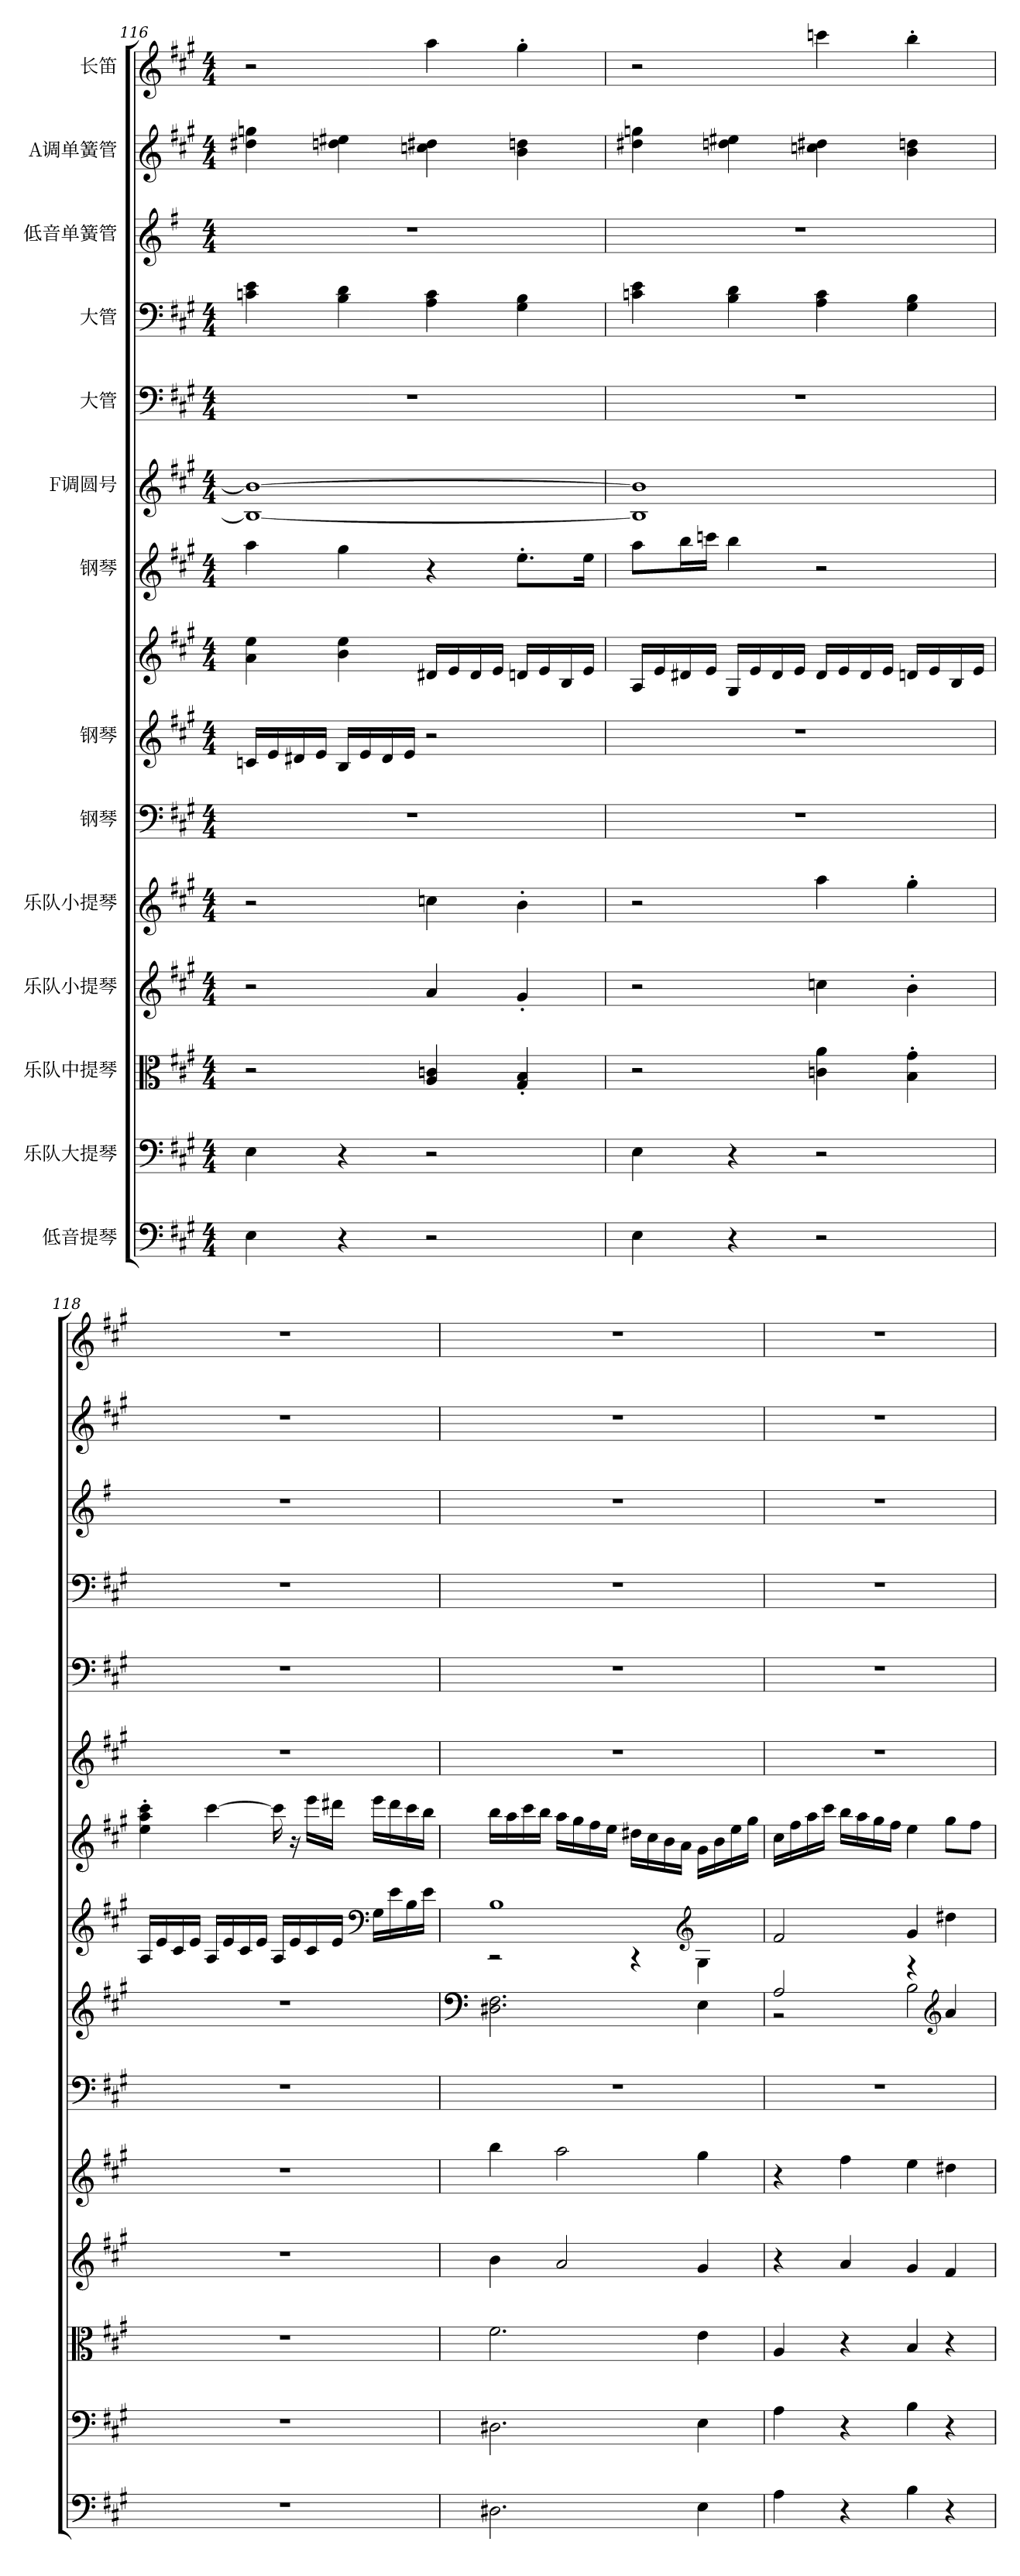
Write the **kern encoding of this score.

**kern	**kern	**kern	**kern	**kern	**kern	**kern	**kern	**kern	**kern	**kern	**kern	**kern	**kern	**kern
*part14	*part13	*part12	*part11	*part10	*part9	*part8	*part8	*part7	*part6	*part5	*part4	*part3	*part2	*part1
*staff15	*staff14	*staff13	*staff12	*staff11	*staff10	*staff9	*staff8	*staff7	*staff6	*staff5	*staff4	*staff3	*staff2	*staff1
*I"低音提琴	*I"乐队大提琴	*I"乐队中提琴	*I"乐队小提琴	*I"乐队小提琴	*I"钢琴	*I"钢琴	*	*I"钢琴	*I"F调圆号	*I"大管	*I"大管	*I"低音单簧管	*I"A调单簧管	*I"长笛
*clefF4	*clefF4	*clefC3	*clefG2	*clefG2	*clefF4	*clefG2	*clefG2	*clefG2	*clefG2	*clefF4	*clefF4	*clefG2	*clefG2	*clefG2
*ITrd7c12	*	*	*	*	*	*	*	*	*ITrd4c7	*	*	*ITrd8c14	*ITrd2c3	*
*k[f#c#g#]	*k[f#c#g#]	*k[f#c#g#]	*k[f#c#g#]	*k[f#c#g#]	*k[f#c#g#]	*k[f#c#g#]	*k[f#c#g#]	*k[f#c#g#]	*k[f#c#]	*k[f#c#g#]	*k[f#c#g#]	*k[f#]	*k[f#c#g#d#a#e#]	*k[f#c#g#]
*M4/4	*M4/4	*M4/4	*M4/4	*M4/4	*M4/4	*M4/4	*M4/4	*M4/4	*M4/4	*M4/4	*M4/4	*M4/4	*M4/4	*M4/4
=116	=116	=116	=116	=116	=116	=116	=116	=116	=116	=116	=116	=116	=116	=116
4EE\	4E\	2r	2r	2r	1r	16cn/LL	4a\ 4ee\	4aa\	1E_ 1e_	1r	4cn\ 4e\	1r	4b#X\ 4een\	2r
.	.	.	.	.	.	16e/	.	.	.	.	.	.	.	.
.	.	.	.	.	.	16d#X/	.	.	.	.	.	.	.	.
.	.	.	.	.	.	16e/JJ	.	.	.	.	.	.	.	.
4r	4r	.	.	.	.	16B/LL	4b\ 4ee\	4gg#\	.	.	4B\ 4d\	.	4bn\ 4cc##X\	.
.	.	.	.	.	.	16e/	.	.	.	.	.	.	.	.
.	.	.	.	.	.	16d#/	.	.	.	.	.	.	.	.
.	.	.	.	.	.	16e/JJ	.	.	.	.	.	.	.	.
2r	2r	4A/ 4cn/	4a/	4ccn\	.	2r	16d#X/LL	4r	.	.	4A\ 4c\	.	4an\ 4b#X\	4aa\
.	.	.	.	.	.	.	16e/	.	.	.	.	.	.	.
.	.	.	.	.	.	.	16d#/	.	.	.	.	.	.	.
.	.	.	.	.	.	.	16e/JJ	.	.	.	.	.	.	.
.	.	4G#/' 4B/'	4g#'/	4b'\	.	.	16dn/LL	8.ee'\L	.	.	4G#\ 4B\	.	4g#\ 4bn\	4gg#'\
.	.	.	.	.	.	.	16e/	.	.	.	.	.	.	.
.	.	.	.	.	.	.	16B/	.	.	.	.	.	.	.
.	.	.	.	.	.	.	16e/JJ	16ee\Jk	.	.	.	.	.	.
!!LO:PB:g=z
=117	=117	=117	=117	=117	=117	=117	=117	=117	=117	=117	=117	=117	=117	=117
4EE\	4E\	2r	2r	2r	1r	1r	16A/LL	8aa\L	1E] 1e]	1r	4cn\ 4e\	1r	4b#X\ 4een\	2r
.	.	.	.	.	.	.	16e/	.	.	.	.	.	.	.
.	.	.	.	.	.	.	16d#X/	16bb\L	.	.	.	.	.	.
.	.	.	.	.	.	.	16e/JJ	16cccn\JJ	.	.	.	.	.	.
4r	4r	.	.	.	.	.	16G#/LL	4bb\	.	.	4B\ 4d\	.	4bn\ 4cc##X\	.
.	.	.	.	.	.	.	16e/	.	.	.	.	.	.	.
.	.	.	.	.	.	.	16d#/	.	.	.	.	.	.	.
.	.	.	.	.	.	.	16e/JJ	.	.	.	.	.	.	.
2r	2r	4cn\ 4a\	4ccn\	4aa\	.	.	16d#/LL	2r	.	.	4A\ 4c\	.	4an\ 4b#X\	4cccn\
.	.	.	.	.	.	.	16e/	.	.	.	.	.	.	.
.	.	.	.	.	.	.	16d#/	.	.	.	.	.	.	.
.	.	.	.	.	.	.	16e/JJ	.	.	.	.	.	.	.
.	.	4B\' 4g#\'	4b'\	4gg#'\	.	.	16dn/LL	.	.	.	4G#\ 4B\	.	4g#\ 4bn\	4bb'\
.	.	.	.	.	.	.	16e/	.	.	.	.	.	.	.
.	.	.	.	.	.	.	16B/	.	.	.	.	.	.	.
.	.	.	.	.	.	.	16e/JJ	.	.	.	.	.	.	.
=118	=118	=118	=118	=118	=118	=118	=118	=118	=118	=118	=118	=118	=118	=118
*	*	*	*	*	*	*	*	*	*	*	*	*	*	*MM124
1r	1r	1r	1r	1r	1r	1r	16A/LL	4ee\' 4aa\' 4ccc#\'	1r	1r	1r	1r	1r	1r
.	.	.	.	.	.	.	16e/	.	.	.	.	.	.	.
.	.	.	.	.	.	.	16c#/	.	.	.	.	.	.	.
.	.	.	.	.	.	.	16e/JJ	.	.	.	.	.	.	.
.	.	.	.	.	.	.	16A/LL	[4ccc#\	.	.	.	.	.	.
.	.	.	.	.	.	.	16e/	.	.	.	.	.	.	.
.	.	.	.	.	.	.	16c#/	.	.	.	.	.	.	.
.	.	.	.	.	.	.	16e/JJ	.	.	.	.	.	.	.
.	.	.	.	.	.	.	16A/LL	16ccc#\]	.	.	.	.	.	.
.	.	.	.	.	.	.	16e/	16r	.	.	.	.	.	.
.	.	.	.	.	.	.	16c#/	16eee\LL	.	.	.	.	.	.
.	.	.	.	.	.	.	16e/JJ	16ddd#X\JJ	.	.	.	.	.	.
*	*	*	*	*	*	*	*clefF4	*	*	*	*	*	*	*
.	.	.	.	.	.	.	16G#\LL	16eee\LL	.	.	.	.	.	.
.	.	.	.	.	.	.	16e\	16ddd#\	.	.	.	.	.	.
.	.	.	.	.	.	.	16B\	16ccc#\	.	.	.	.	.	.
.	.	.	.	.	.	.	16e\JJ	16bb\JJ	.	.	.	.	.	.
!!LO:PB:g=z
=119	=119	=119	=119	=119	=119	=119	=119	=119	=119	=119	=119	=119	=119	=119
*	*	*	*	*	*	*clefF4	*	*	*	*	*	*	*	*
*	*	*	*	*	*	*	*^	*	*	*	*	*	*	*
2.DD#X\	2.D#X\	2.f#\	4b\	4bb\	1r	2.D#X\ 2.F#\	1B	2r	16bb\LL	1r	1r	1r	1r	1r	1r
.	.	.	.	.	.	.	.	.	16aa\	.	.	.	.	.	.
.	.	.	.	.	.	.	.	.	16ccc#\	.	.	.	.	.	.
.	.	.	.	.	.	.	.	.	16bb\JJ	.	.	.	.	.	.
.	.	.	2a/	2aa\	.	.	.	.	16aa\LL	.	.	.	.	.	.
.	.	.	.	.	.	.	.	.	16gg#\	.	.	.	.	.	.
.	.	.	.	.	.	.	.	.	16ff#\	.	.	.	.	.	.
.	.	.	.	.	.	.	.	.	16ee\JJ	.	.	.	.	.	.
.	.	.	.	.	.	.	.	4r	16dd#X\LL	.	.	.	.	.	.
.	.	.	.	.	.	.	.	.	16cc#\	.	.	.	.	.	.
.	.	.	.	.	.	.	.	.	16b\	.	.	.	.	.	.
.	.	.	.	.	.	.	.	.	16a\JJ	.	.	.	.	.	.
*	*	*	*	*	*	*	*clefG2	*	*	*	*	*	*	*	*
4EE\	4E\	4e\	4g#/	4gg#\	.	4E\	.	4G#\	16g#\LL	.	.	.	.	.	.
.	.	.	.	.	.	.	.	.	16b\	.	.	.	.	.	.
.	.	.	.	.	.	.	.	.	16ee\	.	.	.	.	.	.
.	.	.	.	.	.	.	.	.	16gg#\JJ	.	.	.	.	.	.
*	*	*	*	*	*	*	*v	*v	*	*	*	*	*	*	*
=120	=120	=120	=120	=120	=120	=120	=120	=120	=120	=120	=120	=120	=120	=120
*	*	*	*	*	*	*^	*	*	*	*	*	*	*	*
4AA\	4A\	4A/	4r	4r	1r	2A/	2r	2f#/	16cc#\LL	1r	1r	1r	1r	1r	1r
.	.	.	.	.	.	.	.	.	16ff#\	.	.	.	.	.	.
.	.	.	.	.	.	.	.	.	16aa\	.	.	.	.	.	.
.	.	.	.	.	.	.	.	.	16ccc#\JJ	.	.	.	.	.	.
4r	4r	4r	4a/	4ff#\	.	.	.	.	16bb\LL	.	.	.	.	.	.
.	.	.	.	.	.	.	.	.	16aa\	.	.	.	.	.	.
.	.	.	.	.	.	.	.	.	16gg#\	.	.	.	.	.	.
.	.	.	.	.	.	.	.	.	16ff#\JJ	.	.	.	.	.	.
4BB\	4B\	4B/	4g#/	4ee\	.	4r	2B\	4g#/	4ee\	.	.	.	.	.	.
*	*	*	*	*	*	*clefG2	*	*	*	*	*	*	*	*	*
4r	4r	4r	4f#/	4dd#X\	.	4a/	.	4dd#X\	8gg#\L	.	.	.	.	.	.
.	.	.	.	.	.	.	.	.	8ff#\J	.	.	.	.	.	.
*	*	*	*	*	*	*v	*v	*	*	*	*	*	*	*	*
=	=	=	=	=	=	=	=	=	=	=	=	=	=	=
*-	*-	*-	*-	*-	*-	*-	*-	*-	*-	*-	*-	*-	*-	*-
